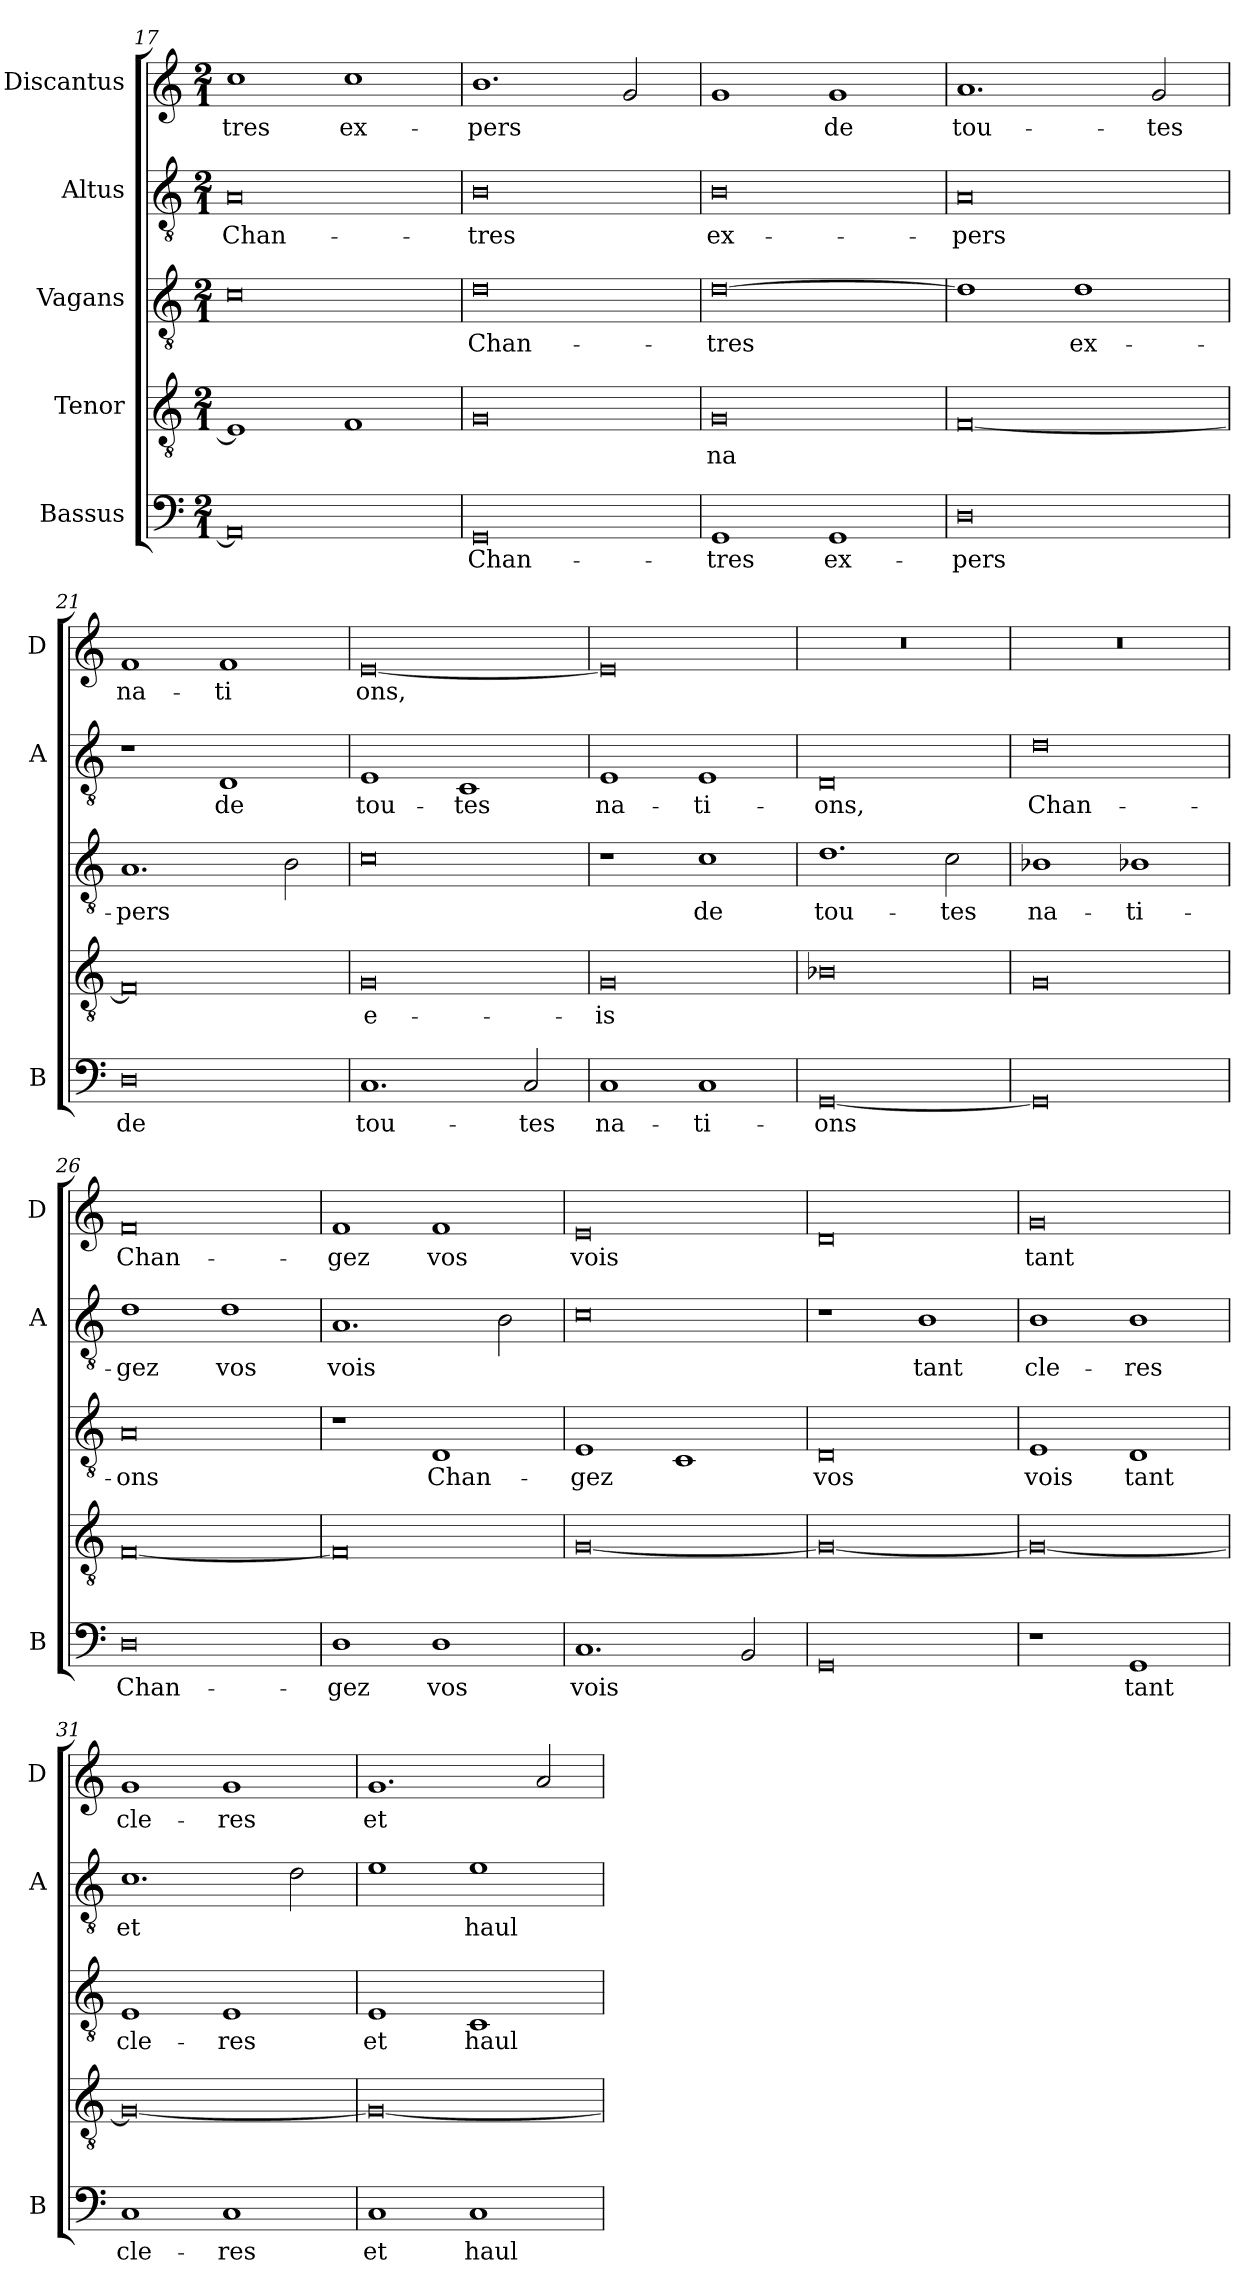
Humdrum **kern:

**kern	**text	**kern	**text	**kern	**text	**kern	**text	**kern	**text
*part5	*part5	*part4	*part4	*part3	*part3	*part2	*part2	*part1	*part1
*staff5	*staff5	*staff4	*staff4	*staff3	*staff3	*staff2	*staff2	*staff1	*staff1
*I"Bassus	*	*I"Tenor	*	*I"Vagans	*	*I"Altus	*	*I"Discantus	*
*I'B	*	*	*	*	*	*I'A	*	*I'D	*
*clefF4	*	*clefGv2	*	*clefGv2	*	*clefGv2	*	*clefG2	*
*k[]	*	*k[]	*	*k[]	*	*k[]	*	*k[]	*
*M2/1	*	*M2/1	*	*M2/1	*	*M2/1	*	*M2/1	*
=17	=17	=17	=17	=17	=17	=17	=17	=17	=17
0AA]	.	1E]	.	0c	.	0A	Chan-	1cc	-tres
.	.	1F	.	.	.	.	.	1cc	ex-
=18	=18	=18	=18	=18	=18	=18	=18	=18	=18
0GG	Chan-	0G	.	0d	Chan-	0B	-tres	1.b	-pers
.	.	.	.	.	.	.	.	2g/	.
=19	=19	=19	=19	=19	=19	=19	=19	=19	=19
1GG	-tres	0G	-na	[0d	-tres	0B	ex-	1g	.
1GG	ex-	.	.	.	.	.	.	1g	de
=20	=20	=20	=20	=20	=20	=20	=20	=20	=20
0D	-pers	[0F	.	1d]	.	0A	pers	1.a	tou-
.	.	.	.	1d	ex-	.	.	.	.
.	.	.	.	.	.	.	.	2g/	-tes
=21	=21	=21	=21	=21	=21	=21	=21	=21	=21
0D	de	0F]	.	1.A	-pers	1r	.	1f	na-
.	.	.	.	.	.	1D	de	1f	-ti
.	.	.	.	2B\	.	.	.	.	.
=22	=22	=22	=22	=22	=22	=22	=22	=22	=22
1.C	tou-	0G	e-	0c	.	1E	tou-	[0e	-ons,
.	.	.	.	.	.	1C	-tes	.	.
2C/	-tes	.	.	.	.	.	.	.	.
=23	=23	=23	=23	=23	=23	=23	=23	=23	=23
1C	na-	0G	-is	1r	.	1E	na-	0e]	.
1C	-ti-	.	.	1c	de	1E	-ti-	.	.
=24	=24	=24	=24	=24	=24	=24	=24	=24	=24
[0GG	-ons	0B-X	.	1.d	tou-	0D	-ons,	0r	.
.	.	.	.	2c\	-tes	.	.	.	.
=25	=25	=25	=25	=25	=25	=25	=25	=25	=25
0GG]	.	0G	.	1B-X	na-	0d	Chan-	0r	.
.	.	.	.	1B-X	-ti-	.	.	.	.
=26	=26	=26	=26	=26	=26	=26	=26	=26	=26
0D	Chan-	[0F	.	0A	-ons	1d	-gez	0f	Chan-
.	.	.	.	.	.	1d	vos	.	.
=27	=27	=27	=27	=27	=27	=27	=27	=27	=27
1D	-gez	0F]	.	1r	.	1.A	vois	1f	-gez
1D	vos	.	.	1D	Chan-	.	.	1f	vos
.	.	.	.	.	.	2B\	.	.	.
=28	=28	=28	=28	=28	=28	=28	=28	=28	=28
1.C	vois	[0G	.	1E	-gez	0c	.	0e	vois
.	.	.	.	1C	.	.	.	.	.
2BB/	.	.	.	.	.	.	.	.	.
=29	=29	=29	=29	=29	=29	=29	=29	=29	=29
0GG	.	0G_	.	0D	vos	1r	.	0d	.
.	.	.	.	.	.	1B	tant	.	.
=30	=30	=30	=30	=30	=30	=30	=30	=30	=30
1r	.	0G_	.	1E	vois	1B	cle-	0g	tant
1GG	tant	.	.	1D	tant	1B	-res	.	.
=31	=31	=31	=31	=31	=31	=31	=31	=31	=31
1C	cle-	0G_	.	1E	cle-	1.c	et	1g	cle-
1C	-res	.	.	1E	-res	.	.	1g	-res
.	.	.	.	.	.	2d\	.	.	.
=32	=32	=32	=32	=32	=32	=32	=32	=32	=32
1C	et	0G_	.	1E	et	1e	.	1.g	et
1C	haul-	.	.	1C	haul-	1e	haul-	.	.
.	.	.	.	.	.	.	.	2a/	.
=	=	=	=	=	=	=	=	=	=
*-	*-	*-	*-	*-	*-	*-	*-	*-	*-
